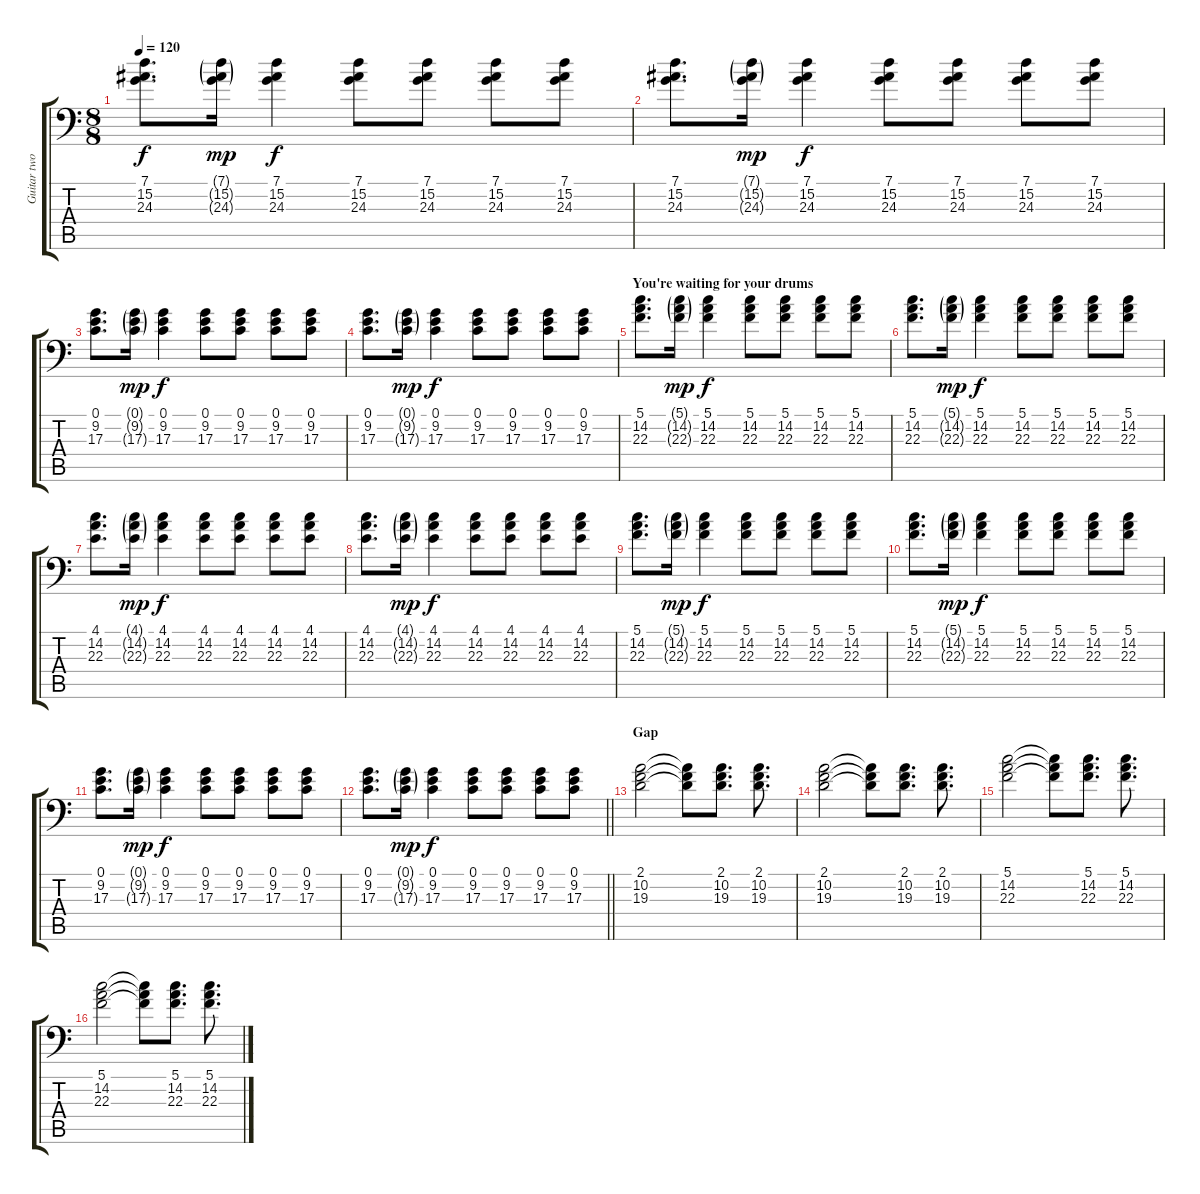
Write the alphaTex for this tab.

\track ("Guitar two" "Guitar two") {instrument acousticguitarsteel}
\staff {score tabs}
\tuning (C3 G2 D2 A1 E1 B0) {hide}
\ts (8 8)
\tempo 120
\clef f4
\ks c
(7.1 15.2 24.3).8{d dy f} (7.1{g} 15.2{g} 24.3{g}).16{dy mp} (7.1 15.2 24.3).4{dy f} (7.1 15.2 24.3).8 (7.1 15.2 24.3).8 (7.1 15.2 24.3).8 (7.1 15.2 24.3).8 |
(7.1 15.2 24.3).8{d} (7.1{g} 15.2{g} 24.3{g}).16{dy mp} (7.1 15.2 24.3).4{dy f} (7.1 15.2 24.3).8 (7.1 15.2 24.3).8 (7.1 15.2 24.3).8 (7.1 15.2 24.3).8 |
(0.1 9.2 17.3).8{d} (0.1{g} 9.2{g} 17.3{g}).16{dy mp} (0.1 9.2 17.3).4{dy f} (0.1 9.2 17.3).8 (0.1 9.2 17.3).8 (0.1 9.2 17.3).8 (0.1 9.2 17.3).8 |
(0.1 9.2 17.3).8{d} (0.1{g} 9.2{g} 17.3{g}).16{dy mp} (0.1 9.2 17.3).4{dy f} (0.1 9.2 17.3).8 (0.1 9.2 17.3).8 (0.1 9.2 17.3).8 (0.1 9.2 17.3).8 |
\section ("" "You're waiting for your drums ")
(5.1 14.2 22.3).8{d} (5.1{g} 14.2{g} 22.3{g}).16{dy mp} (5.1 14.2 22.3).4{dy f} (5.1 14.2 22.3).8 (5.1 14.2 22.3).8 (5.1 14.2 22.3).8 (5.1 14.2 22.3).8 |
(5.1 14.2 22.3).8{d} (5.1{g} 14.2{g} 22.3{g}).16{dy mp} (5.1 14.2 22.3).4{dy f} (5.1 14.2 22.3).8 (5.1 14.2 22.3).8 (5.1 14.2 22.3).8 (5.1 14.2 22.3).8 |
(4.1 14.2 22.3).8{d} (4.1{g} 14.2{g} 22.3{g}).16{dy mp} (4.1 14.2 22.3).4{dy f} (4.1 14.2 22.3).8 (4.1 14.2 22.3).8 (4.1 14.2 22.3).8 (4.1 14.2 22.3).8 |
(4.1 14.2 22.3).8{d} (4.1{g} 14.2{g} 22.3{g}).16{dy mp} (4.1 14.2 22.3).4{dy f} (4.1 14.2 22.3).8 (4.1 14.2 22.3).8 (4.1 14.2 22.3).8 (4.1 14.2 22.3).8 |
(5.1 14.2 22.3).8{d} (5.1{g} 14.2{g} 22.3{g}).16{dy mp} (5.1 14.2 22.3).4{dy f} (5.1 14.2 22.3).8 (5.1 14.2 22.3).8 (5.1 14.2 22.3).8 (5.1 14.2 22.3).8 |
(5.1 14.2 22.3).8{d} (5.1{g} 14.2{g} 22.3{g}).16{dy mp} (5.1 14.2 22.3).4{dy f} (5.1 14.2 22.3).8 (5.1 14.2 22.3).8 (5.1 14.2 22.3).8 (5.1 14.2 22.3).8 |
(0.1 9.2 17.3).8{d} (0.1{g} 9.2{g} 17.3{g}).16{dy mp} (0.1 9.2 17.3).4{dy f} (0.1 9.2 17.3).8 (0.1 9.2 17.3).8 (0.1 9.2 17.3).8 (0.1 9.2 17.3).8 |
\barLineRight lightlight
(0.1 9.2 17.3).8{d} (0.1{g} 9.2{g} 17.3{g}).16{dy mp} (0.1 9.2 17.3).4{dy f} (0.1 9.2 17.3).8 (0.1 9.2 17.3).8 (0.1 9.2 17.3).8 (0.1 9.2 17.3).8 |
\section ("" "Gap")
(2.1 10.2 19.3).2 (2.1{t} 10.2{t} 19.3{t}).8 (2.1 10.2 19.3).8{d} (2.1 10.2 19.3).8{d} |
(2.1 10.2 19.3).2 (2.1{t} 10.2{t} 19.3{t}).8 (2.1 10.2 19.3).8{d} (2.1 10.2 19.3).8{d} |
(5.1 14.2 22.3).2 (5.1{t} 14.2{t} 22.3{t}).8 (5.1 14.2 22.3).8{d} (5.1 14.2 22.3).8{d} |
(5.1 14.2 22.3).2 (5.1{t} 14.2{t} 22.3{t}).8 (5.1 14.2 22.3).8{d} (5.1 14.2 22.3).8{d}
